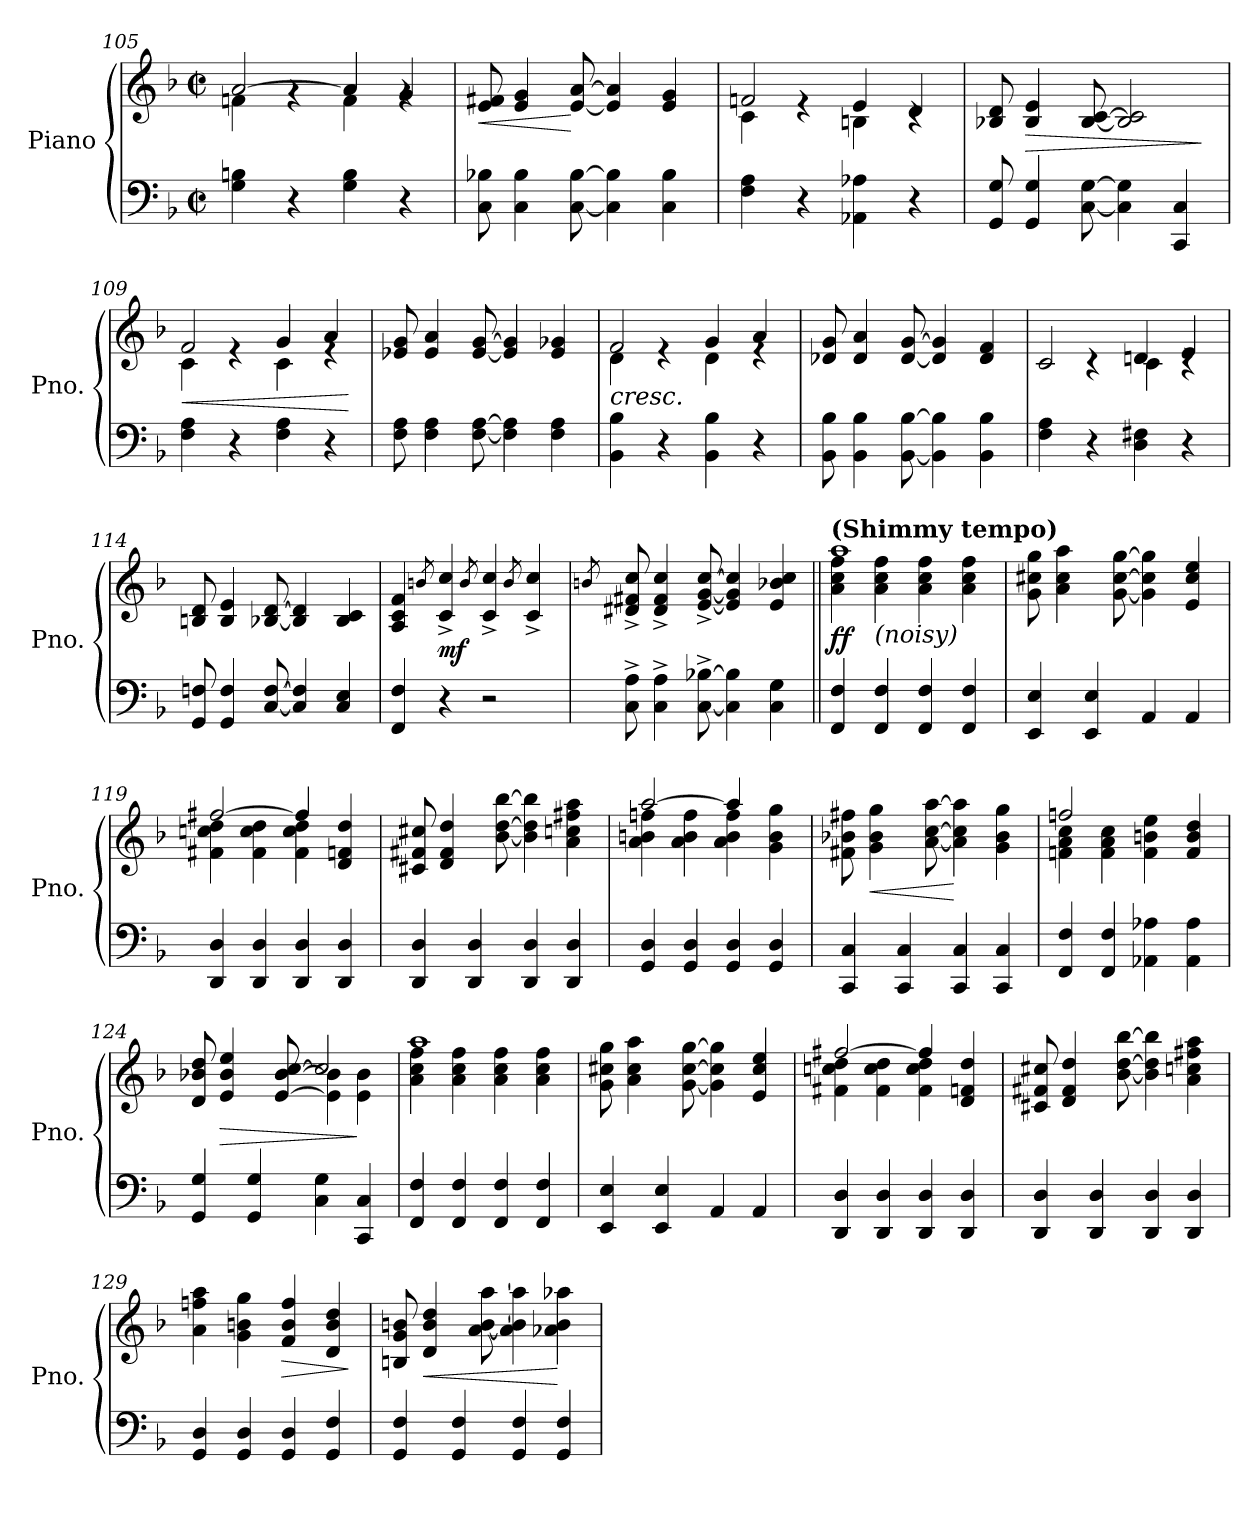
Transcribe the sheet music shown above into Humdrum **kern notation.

**kern	**kern	**dynam
*part1	*part1	*part1
*staff2	*staff1	*staff1/2
*I"Piano	*	*
*I'Pno.	*	*
!!LO:LB:g=z
*clefF4	*clefG2	*
*k[b-]	*k[b-]	*
*M2/2	*M2/2	*
*met(c|)	*met(c|)	*
=105	=105	=105
*	*^	*
4G\ 4Bn\	[2a/	4fn\	.
4r	.	4rg	.
4G\ 4B\	4a/]	4f\	.
4r	4g/	4rg	.
=106	=106	=106	=106
!	!	!	!LO:HP:b
*	*v	*v	*
8C\ 8B-X\	8e/ 8f#X/	<
4C\ 4B-\	4e/ 4g/	.
[8C\ [8B-\	[8e/ [8a/	[
4C\] 4B-\]	4e/] 4a/]	.
4C\ 4B-\	4e/ 4g/	.
=107	=107	=107
*	*^	*
4F\ 4A\	2fn/	4c\	.
4r	.	4re	.
4AA-X\ 4A-X\	4e/	4Bn\	.
4r	4d/	4rc	.
*	*v	*v	*
=108	=108	=108
8GG/ 8G/	8B-X/ 8d/	.
!	!	!LO:HP:b
4GG/ 4G/	4B-/ 4e/	>
[8C\ [8G\	[8B-/ [8c/	.
4C\] 4G\]	2B-/] 2c/]	.
4CC/ 4C/	.	.
.	.	]
=109	=109	=109
!	!LO:TX:b:i:t=cresc.	!
!	!	!LO:HP:b
*	*^	*
4F\ 4A\	2f/	4c\	<
4r	.	4re	.
4F\ 4A\	4g/	4c\	.
4r	4a/	4re	.
*	*v	*v	*
.	.	[
=110	=110	=110
8F\ 8A\	8e-X/ 8g/	.
4F\ 4A\	4e-/ 4a/	.
[8F\ [8A\	[8e-/ [8g/	.
4F\] 4A\]	4e-/] 4g/]	.
4F\ 4A\	4e-/ 4g-X/	.
!!LO:LB:g=z
=111	=111	=111
*	*^	*
!	!LO:TX:b:i:t=cresc.	!	!
4BB-\ 4B-\	2f/	4d\	.
4r	.	4re	.
4BB-\ 4B-\	4g/	4d\	.
4r	4a/	4re	.
*	*v	*v	*
=112	=112	=112
8BB-\ 8B-\	8d-X/ 8g/	.
4BB-\ 4B-\	4d-/ 4a/	.
[8BB-\ [8B-\	[8d-/ [8g/	.
4BB-\] 4B-\]	4d-/] 4g/]	.
4BB-\ 4B-\	4d-/ 4f/	.
=113	=113	=113
*	*^	*
4F\ 4A\	2c/	4c/yy	.
4r	.	4rc	.
4D\ 4F#X\	4dn/	4c\	.
4r	4e/	4rc	.
*	*v	*v	*
=114	=114	=114
8GG/ 8Fn/	8Bn/ 8d/	.
4GG/ 4F/	4B/ 4e/	.
[8C/ [8F/	[8B-X/ [8d/	.
4C/] 4F/]	4B-/] 4d/]	.
4C/ 4E/	4B-/ 4c/	.
=115	=115	=115
4FF/ 4F/	4A/ 4c/ 4f/	.
.	8qbn/	.
!	!	!LO:DY:b
4r	4c/^ 4cc/^	mf
.	8qb/	.
2r	4c/^ 4cc/^	.
.	8qb/	.
.	4c/^ 4cc/^	.
=116	=116	=116
.	8qbn/	.
8C\^ 8A\^	8d#X/^ 8f#X/^ 8cc/^	.
4C\^ 4A\^	4d#/^ 4f#/^ 4cc/^	.
[8C\^ [8B-X\^	[8e/^ [8g/^ [8cc/^	.
4C\] 4B-\]	4e/] 4g/] 4cc/]	.
4C\ 4G\	4e/ 4b-X/ 4cc/	.
!!LO:LB:g=z
=117||	=117||	=117||
*	*^	*
!	!LO:TX:a:B:t=(Shimmy tempo)	!	!
!	!	!	!LO:DY:b
4FF/ 4F/	1aa	4a\ 4cc\ 4ff\	ff
!	!	!LO:TX:b:i:t=(noisy)	!
4FF/ 4F/	.	4a\ 4cc\ 4ff\	.
4FF/ 4F/	.	4a\ 4cc\ 4ff\	.
4FF/ 4F/	.	4a\ 4cc\ 4ff\	.
*	*v	*v	*
=118	=118	=118
4EE/ 4E/	8g\ 8cc#X\ 8gg\	.
.	4a\ 4cc#\ 4aa\	.
4EE/ 4E/	.	.
.	[8g\ [8cc#\ [8gg\	.
4AA/	4g\] 4cc#\] 4gg\]	.
4AA/	4e/ 4cc#/ 4ee/	.
=119	=119	=119
*	*^	*
4DD/ 4D/	[2ff#X/	4f#X\ 4ccn\ 4dd\	.
4DD/ 4D/	.	4f#\ 4cc\ 4dd\	.
4DD/ 4D/	4ff#/]	4f#\ 4cc\ 4dd\	.
4DD/ 4D/	4d/ 4fn/ 4dd/	4ryy	.
*	*v	*v	*
=120	=120	=120
4DD/ 4D/	8c#X/ 8f#X/ 8cc#X/	.
.	4d/ 4f#/ 4dd/	.
4DD/ 4D/	.	.
.	[8b-\ [8dd\ [8bb-\	.
4DD/ 4D/	4b-\] 4dd\] 4bb-\]	.
4DD/ 4D/	4a\ 4ccn\ 4ff#X\ 4aa\	.
=121	=121	=121
*	*^	*
4GG/ 4D/	[2aa/	4a\ 4bn\ 4ffn\	.
4GG/ 4D/	.	4a\ 4b\ 4ff\	.
4GG/ 4D/	4aa/]	4a\ 4b\ 4ff\	.
4GG/ 4D/	4g\ 4b\ 4gg\	4ryy	.
*	*v	*v	*
=122	=122	=122
4CC/ 4C/	8f#X\ 8b-X\ 8ff#X\	.
!	!	!LO:HP:b
.	4g\ 4b-\ 4gg\	<
4CC/ 4C/	.	.
.	[8a\ [8cc\ [8aa\	.
4CC/ 4C/	4a\] 4cc\] 4aa\]	[
4CC/ 4C/	4g\ 4b-\ 4gg\	.
!!LO:LB:g=z
=123	=123	=123
*	*^	*
4FF/ 4F/	2ffn/	4fn\ 4a\ 4cc\	.
4FF/ 4F/	.	4f\ 4a\ 4cc\	.
4AA-X\ 4A-X\	4f\ 4bn\ 4ee\	2ryy	.
4AA-\ 4A-\	4f/ 4b/ 4dd/	.	.
=124	=124	=124	=124
4GG/ 4G/	8d/ 8b-X/ 8dd/	2ryy	.
!	!	!	!LO:HP:b
.	4e/ 4b-/ 4ee/	.	>
4GG/ 4G/	.	.	.
.	[8e/ [8b-/ [8cc/	.	.
4C\ 4G\	2cc/]	4e\] 4b-\]	.
4CC/ 4C/	.	4e\ 4b-\	]
=125	=125	=125	=125
4FF/ 4F/	1aa	4a\ 4cc\ 4ff\	.
4FF/ 4F/	.	4a\ 4cc\ 4ff\	.
4FF/ 4F/	.	4a\ 4cc\ 4ff\	.
4FF/ 4F/	.	4a\ 4cc\ 4ff\	.
*	*v	*v	*
=126	=126	=126
4EE/ 4E/	8g\ 8cc#X\ 8gg\	.
.	4a\ 4cc#\ 4aa\	.
4EE/ 4E/	.	.
.	[8g\ [8cc#\ [8gg\	.
4AA/	4g\] 4cc#\] 4gg\]	.
4AA/	4e/ 4cc#/ 4ee/	.
=127	=127	=127
*	*^	*
4DD/ 4D/	[2ff#X/	4f#X\ 4ccn\ 4dd\	.
4DD/ 4D/	.	4f#\ 4cc\ 4dd\	.
4DD/ 4D/	4ff#/]	4f#\ 4cc\ 4dd\	.
4DD/ 4D/	4d/ 4fn/ 4dd/	4ryy	.
*	*v	*v	*
=128	=128	=128
4DD/ 4D/	8c#X/ 8f#X/ 8cc#X/	.
.	4d/ 4f#/ 4dd/	.
4DD/ 4D/	.	.
.	[8b-\ [8dd\ [8bb-\	.
4DD/ 4D/	4b-\] 4dd\] 4bb-\]	.
4DD/ 4D/	4a\ 4ccn\ 4ff#X\ 4aa\	.
!!LO:PB:g=z
=129	=129	=129
4GG/ 4D/	4a\ 4ffn\ 4aa\	.
4GG/ 4D/	4g\ 4bn\ 4gg\	.
!	!	!LO:HP:b
4GG/ 4D/	4f/ 4b/ 4ff/	>
4GG/ 4F/	4d/ 4b/ 4dd/	.
.	.	]
=130	=130	=130
4GG/ 4F/	8Bn/ 8g/ 8bn/	.
!	!	!LO:HP:b
.	4d/ 4b/ 4dd/	<
4GG/ 4F/	.	.
.	[8a\ [8b\ [8aa\	.
4GG/ 4F/	4a\] 4b\] 4aa\]	.
4GG/ 4F/	4a-X\ 4b\ 4aa-X\	[
=	=	=
*-	*-	*-
